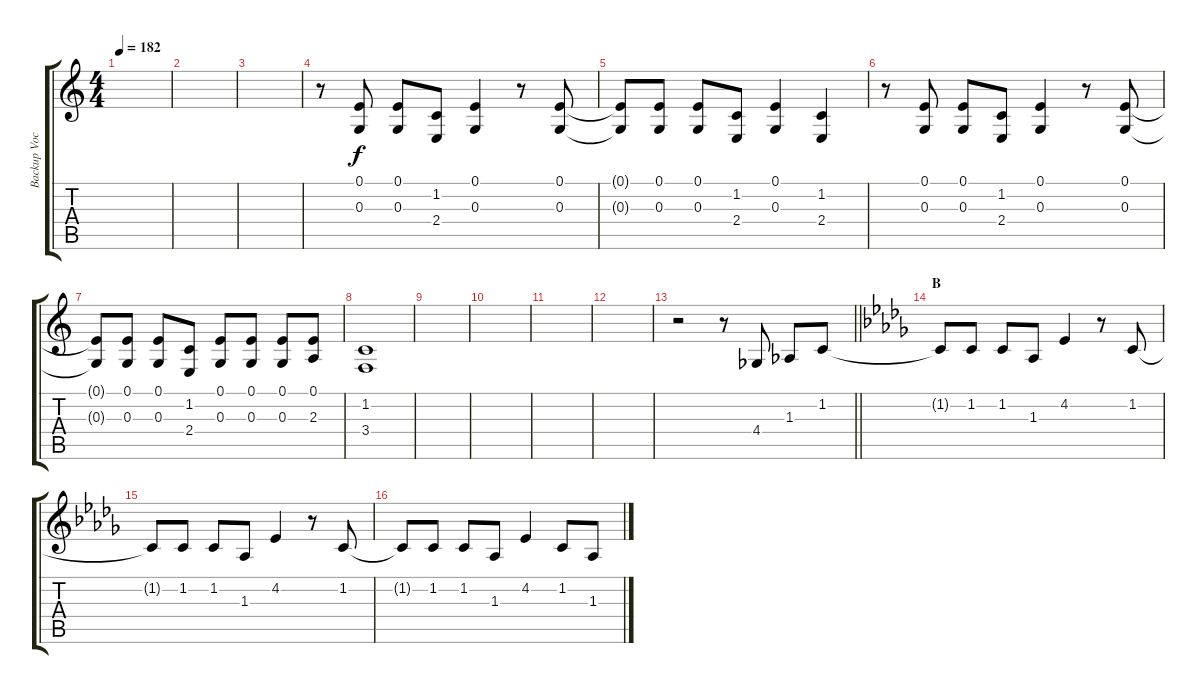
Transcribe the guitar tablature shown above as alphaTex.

\track ("Backup Vocals" "Backup Voc") {instrument altosax}
\staff {score tabs}
\tuning (E4 B3 G3 D3 A2 E2) {hide}
\ts (4 4)
\tempo 182
\clef g2
\ks c
|
|
|
r.8 (0.1 0.3).8 (0.1 0.3).8 (1.2 2.4).8 (0.1 0.3).4 r.8 (0.1 0.3).8 |
(0.1{t} 0.3{t}).8 (0.1 0.3).8 (0.1 0.3).8 (1.2 2.4).8 (0.1 0.3).4 (1.2 2.4).4 |
r.8 (0.1 0.3).8 (0.1 0.3).8 (1.2 2.4).8 (0.1 0.3).4 r.8 (0.1 0.3).8 |
(0.1{t} 0.3{t}).8 (0.1 0.3).8 (0.1 0.3).8 (1.2 2.4).8 (0.1 0.3).8 (0.1 0.3).8 (0.1 0.3).8 (0.1 2.3).8 |
(1.2 3.4).1 |
|
|
|
|
\barLineRight lightlight
r.2 r.8 4.4{acc b}.8 1.3{acc b}.8 1.2.8 |
\section ("" "B")
\ks db
1.2{t}.8 1.2.8 1.2.8 1.3.8 4.2.4 r.8 1.2.8 |
1.2{t}.8 1.2.8 1.2.8 1.3.8 4.2.4 r.8 1.2.8 |
1.2{t}.8 1.2.8 1.2.8 1.3.8 4.2.4 1.2.8 1.3.8
